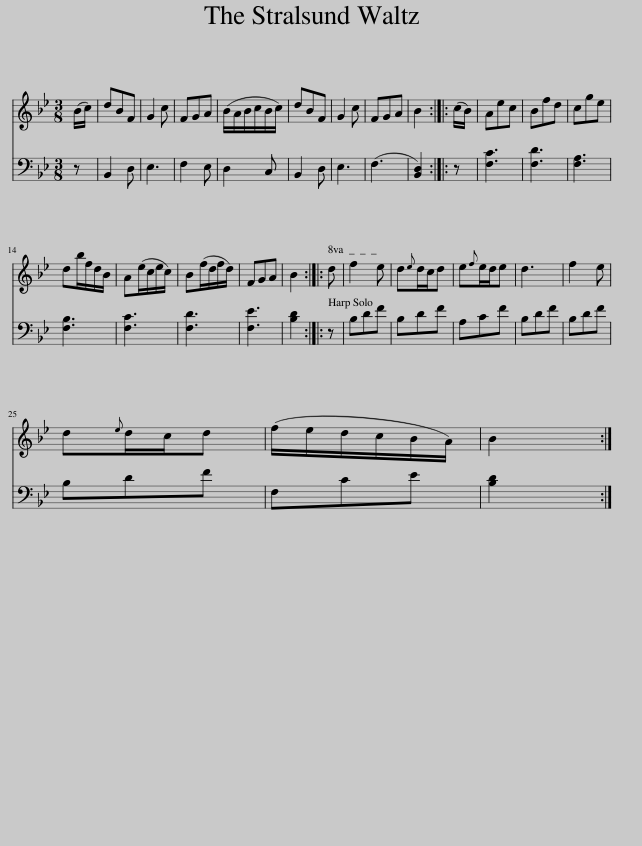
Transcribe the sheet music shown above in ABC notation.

X:1
%%score 1 2
L:1/8
M:3/8
I:linebreak $
K:Bb
V:1 treble
V:2 bass
V:1
 (B/c/) | dBF | G2 c | FGA | (B/A/B/c/B/c/) | %5
 dBF | G2 c | FGA | B2 :: (c/B/) | %10
 Aec | Bfd | cge |$ db/f/d/B/ | A(e/c/e/c/) | %15
 B(f/d/f/d/) | FGA | B2 :: d | f2 e | %20
 d{e}d/c/d | e{f}e/d/e | d3 | f2 e |$ d{e}d/c/d | %25
 (f/e/d/c/B/A/) | B2 :| %27
V:2
 z | B,,2 D, | E,3 | F,2 E, | D,2 C, | %5
 B,,2 D, | E,3 | (F,3 | [B,,D,]2) :: z | %10
 [F,C]3 | [F,D]3 | [F,A,]3 |$ [F,B,]3 | [F,C]3 | %15
 [F,D]3 | [F,E]3 | [B,D]2 :: z | B,DF | %20
 B,DF | A,CF | B,DF | B,DF |$ B,DF | %25
 F,CE | [B,D]2 :| %27
